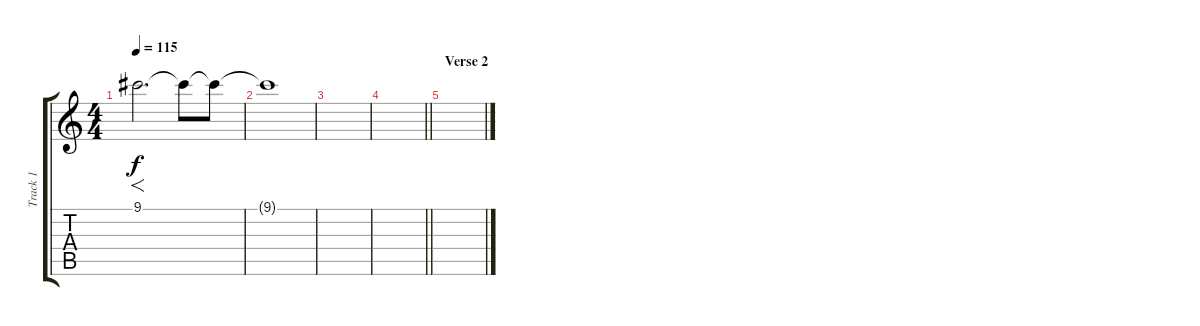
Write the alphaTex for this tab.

\track ("Track 1" "Track 1") {instrument electricguitarjazz}
\staff {score tabs}
\tuning (E4 B3 G3 D3 A2 E2) {hide}
\ts (4 4)
\tempo 115
\clef g2
\ks c
9.1.2{f d dy f} 9.1{t}.8 9.1{t}.8 |
9.1{t}.1 |
|
\barLineRight lightlight
|
\section ("" "Verse 2")
